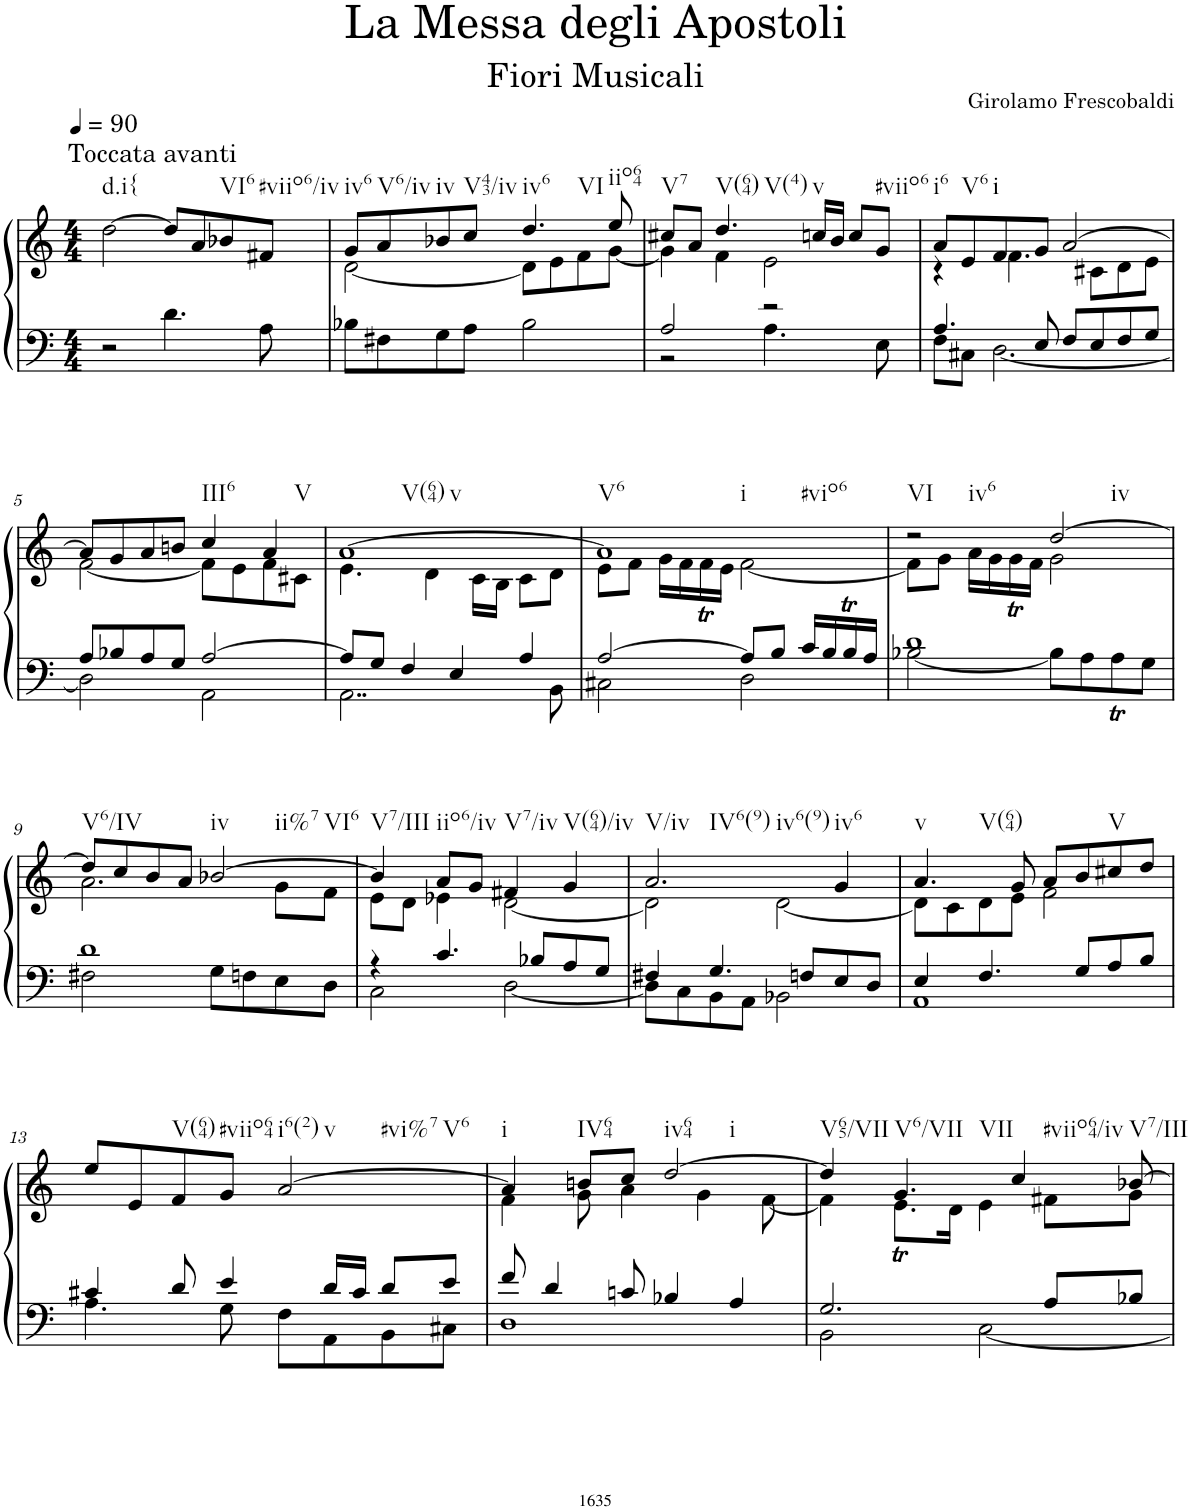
**kern	**kern
*part1	*part1
*staff2	*staff1
*I"Organ	*
*I'Org.	*
*clefF4	*clefG2
*k[]	*k[]
*M4/4	*M4/4
*MM90	*MM90
=1	=1
!	!LO:TX:a:t=Toccata avanti
!	!LO:TX:b:t=d.i{
2r	[2dd\
4.d\	8dd/L]
.	8a/
!	!LO:TX:b:t=VI6
.	8b-X/
!	!LO:TX:b:t=#viio6/iv
8A\	8f#X/J
=2	=2
*	*^
!	!LO:TX:b:t=iv6	!
8B-X\L	8g/L	[2d\
!	!LO:TX:b:t=V6/iv	!
8F#X\	8a/	.
!	!LO:TX:b:t=iv	!
8G\	8b-X/	.
!	!LO:TX:b:t=V43/iv	!
8A\J	8cc/J	.
!	!LO:TX:b:t=iv6	!
!	!LO:TX:b:t=VI	!
2B-\	4.dd/	8d\L]
.	.	8e\
.	.	8f\
!	!LO:TX:b:t=iio64	!
.	8ee/	[8g\J
=3	=3	=3
*^	*	*
!	!	!LO:TX:b:t=V7	!
2A/	2r	8cc#X/L	4g\]
.	.	8a/J	.
!	!	!LO:TX:b:t=V(64)	!
!	!	!LO:TX:b:t=V(4)	!
.	.	4.dd/	4f\
2r	4.A\	.	2e\
!	!	!LO:TX:b:t=v	!
.	.	16ccn/LL	.
.	.	16b/JJ	.
.	.	8cc/L	.
!	!	!LO:TX:b:t=#viio6	!
.	8E\	8g/J	.
=4	=4	=4	=4
!	!	!LO:TX:b:t=i6	!
4.A/	8F\L	8a/L	4r
!	!	!LO:TX:b:t=V6	!
.	8C#X\J	8e/	.
!	!	!LO:TX:b:t=i	!
.	[2.D\	8f/	4.f\
8E/	.	8g/J	.
8F/L	.	[2a/	.
8E/	.	.	8c#X\L
8F/	.	.	8d\
8G/J	.	.	8e\J
!!LO:LB:g=z	!!
=5	=5	=5	=5
8A/L	2D\]	8a/L]	[2f\
8B-X/	.	8g/	.
8A/	.	8a/	.
8G/J	.	8bn/J	.
!	!	!LO:TX:b:t=III6	!
[2A/	2AA\	4cc/	8f\L]
.	.	.	8e\
!	!	!LO:TX:b:t=V	!
.	.	4a/	8f\
.	.	.	8c#X\J
=6	=6	=6	=6
!	!	!LO:TX:b:t=V(64)	!
!	!	!LO:TX:b:t=v	!
8A/L]	2..AA\	[1a	4.e\
8G/J	.	.	.
4F/	.	.	.
.	.	.	4d\
4E/	.	.	.
.	.	.	16c\LL
.	.	.	16B\JJ
4A/	.	.	8c\L
.	8BB\	.	8d\J
=7	=7	=7	=7
!	!	!LO:TX:b:t=V6	!
!	!	!LO:TX:b:t=i	!
!	!	!LO:TX:b:t=#vio6	!
[2A/	2C#X\	1a]	8e\L
.	.	.	8f\J
.	.	.	16g\LL
.	.	.	16f\
.	.	.	16fT\
.	.	.	16e\JJ
8A/L]	2D\	.	[2f\
8B/J	.	.	.
16c/LL	.	.	.
16B/	.	.	.
16Bt/	.	.	.
16A/JJ	.	.	.
=8	=8	=8	=8
!	!	!LO:TX:b:t=VI	!
!	!	!LO:TX:b:t=iv6	!
1d	[2B-X\	2r	8f\L]
.	.	.	8g\J
.	.	.	16a\LL
.	.	.	16g\
.	.	.	16gT\
.	.	.	16f\JJ
!	!	!LO:TX:b:t=iv	!
.	8B-\L]	[2dd/	2g\
.	8A\	.	.
.	8AT\	.	.
.	8G\J	.	.
!!LO:LB:g=z	!!
=9	=9	=9	=9
!	!	!LO:TX:b:t=V6/IV	!
1d	2F#X\	8dd/L]	2.a\
.	.	8cc/	.
.	.	8b/	.
.	.	8a/J	.
!	!	!LO:TX:b:t=iv	!
!	!	!LO:TX:b:t=ii%7	!
!	!	!LO:TX:b:t=VI6	!
.	8G\L	[2b-X/	.
.	8Fn\	.	.
.	8E\	.	8g\L
.	8D\J	.	8f\J
=10	=10	=10	=10
!	!	!LO:TX:b:t=V7/III	!
4r	2C\	4b-/]	8e\L
.	.	.	8d\J
!	!	!LO:TX:b:t=iio6/iv	!
4.c/	.	8a/L	4e-X\
.	.	8g/J	.
!	!	!LO:TX:b:t=V7/iv	!
.	[2D\	4f#X/	[2d\
8B-X/L	.	.	.
!	!	!LO:TX:b:t=V(64)/iv	!
8A/	.	4g/	.
8G/J	.	.	.
=11	=11	=11	=11
!	!	!LO:TX:b:t=V/iv	!
!	!	!LO:TX:b:t=IV6(9)	!
!	!	!LO:TX:b:t=iv6(9)	!
4F#X/	8D\L]	2.a/	2d\]
.	8C\	.	.
4.G/	8BB\	.	.
.	8AA\J	.	.
.	2BB-X\	.	[2d\
8Fn/L	.	.	.
!	!	!LO:TX:b:t=iv6	!
8E/	.	4g/	.
8D/J	.	.	.
=12	=12	=12	=12
!	!	!LO:TX:b:t=v	!
!	!	!LO:TX:b:t=V(64)	!
4E/	1AA	4.a/	8d\L]
.	.	.	8c\
4.F/	.	.	8d\
.	.	8g/	8e\J
.	.	8a/L	2f\
8G/L	.	8b/	.
!	!	!LO:TX:b:t=V	!
8A/	.	8cc#X/	.
8B/J	.	8dd/J	.
*	*	*v	*v
!!LO:LB:g=z
=13	=13	=13
4c#X/	4.A\	8ee/L
.	.	8e/
!	!	!LO:TX:b:t=V(64)
8d/	.	8f/
!	!	!LO:TX:b:t=#viio64
4e/	8G\	8g/J
!	!	!LO:TX:b:t=i6(2)
!	!	!LO:TX:b:t=v
!	!	!LO:TX:b:t=#vi%7
!	!	!LO:TX:b:t=V6
.	8F\L	[2a/
16d/LL	8AA\	.
16c#/JJ	.	.
8d/L	8BB\	.
8e/J	8C#X\J	.
=14	=14	=14
*	*	*^
!	!	!LO:TX:b:t=i	!
8f/	1D	4a/]	4f\
4d/	.	.	.
!	!	!LO:TX:b:t=IV64	!
.	.	8bn/L	8g\
8cn/	.	8cc/J	4a\
!	!	!LO:TX:b:t=iv64	!
!	!	!LO:TX:b:t=i	!
4B-X/	.	[2dd/	.
.	.	.	4g\
4A/	.	.	.
.	.	.	[8f\
=15	=15	=15	=15
!	!	!LO:TX:b:t=V65/VII	!
2.G/	2BB\	4dd/]	4f\]
!	!	!LO:TX:b:t=V6/VII	!
!	!	!LO:TX:b:t=VII	!
.	.	4.g/	8.et\L
.	.	.	16d\Jk
.	[2C\	.	4e\
!	!	!LO:TX:b:t=#viio64/iv	!
.	.	4cc/	.
8A/L	.	.	8f#X\L
!	!	!LO:TX:b:t=V7/III	!
8B-X/J	.	[8b-X/	8g\J
*v	*v	*	*
*	*v	*v
=	=
*-	*-
